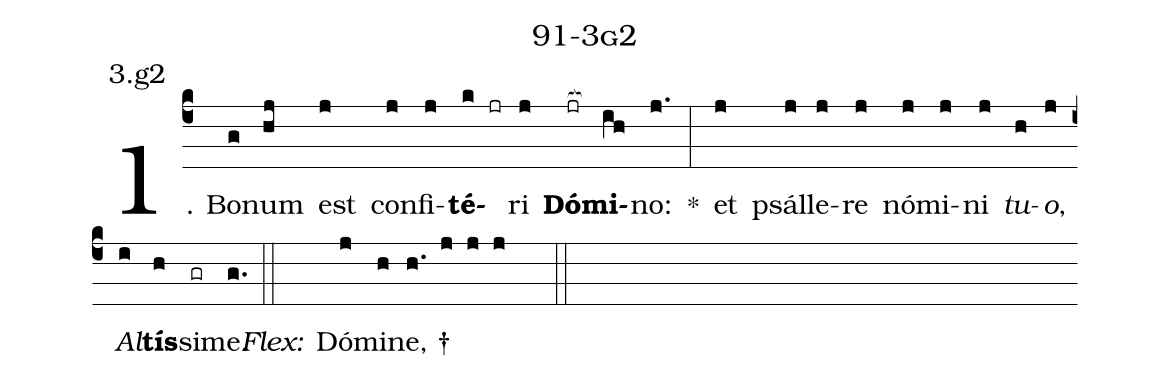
name: 91-3g2;
annotation: 3.g2;
%%
(c4)1. Bo(g)num(hj) est(j) con(j)fi(j)<b>té</b>(k jr)ri(j) <b>Dó</b>(jr[ocb:1{])<b>mi</b>(ih[ocb:0}])no:(j.) *(:) et(j) psál(j)le(j)re(j) nó(j)mi(j)ni(j) <i>tu</i>(h)<i>o</i>,(j) <i>Al</i>(i)<b>tís</b>(h)si(gr)me.(g.) (::)
<i>Flex:</i>()  Dó(j)mi(h)ne, †(h. j j j  ::)
